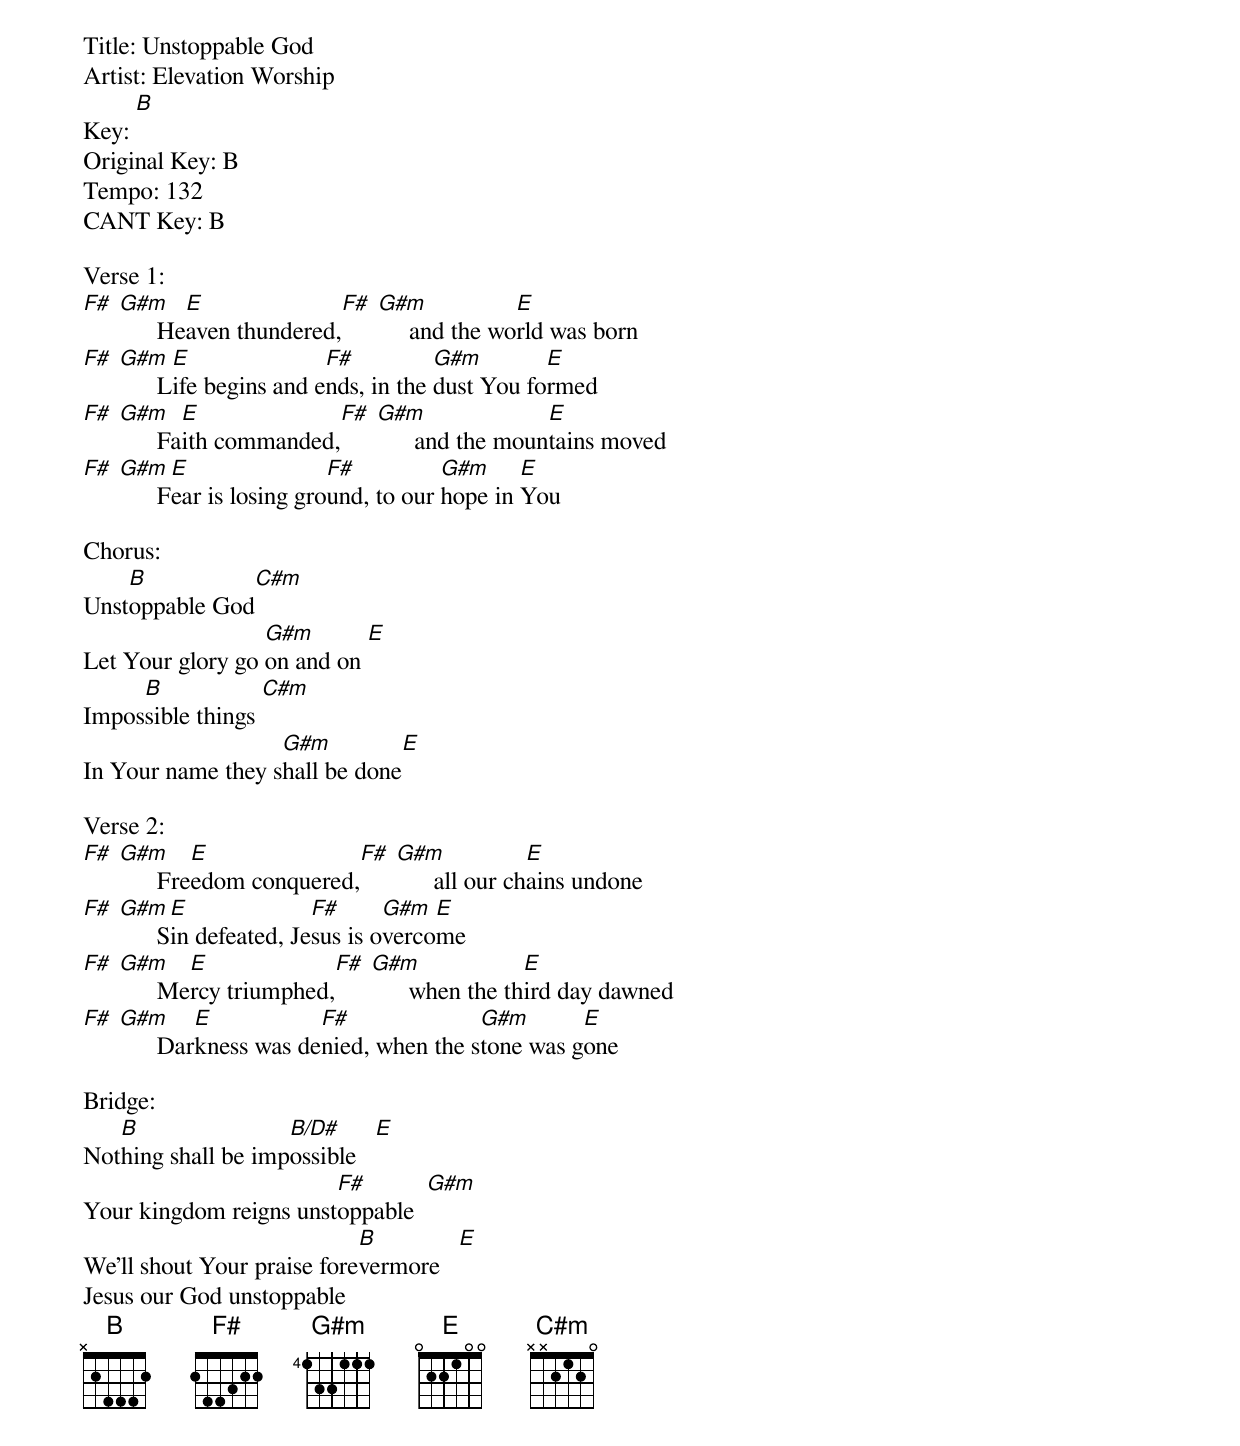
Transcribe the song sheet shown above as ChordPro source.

Title: Unstoppable God
Artist: Elevation Worship
Key: [B]
Original Key: B
Tempo: 132
CANT Key: B

Verse 1:
[F#] [G#m]      He[E]aven thundered,[F#] [G#m]     and the wo[E]rld was born
[F#] [G#m]      L[E]ife begins and e[F#]nds, in the [G#m]dust You fo[E]rmed
[F#] [G#m]      Fa[E]ith commanded,[F#] [G#m]      and the moun[E]tains moved
[F#] [G#m]      F[E]ear is losing gro[F#]und, to our [G#m]hope in [E]You

Chorus:
Unst[B]oppable God[C#m]
Let Your glory go [G#m]on and on [E]
Impos[B]sible things [C#m]
In Your name they s[G#m]hall be done[E]

Verse 2:
[F#] [G#m]      Fre[E]edom conquered,[F#] [G#m]      all our ch[E]ains undone
[F#] [G#m]      S[E]in defeated, Je[F#]sus is o[G#m]verco[E]me
[F#] [G#m]      Me[E]rcy triumphed,[F#] [G#m]      when the th[E]ird day dawned
[F#] [G#m]      Dar[E]kness was de[F#]nied, when the s[G#m]tone was g[E]one

Bridge:
Not[B]hing shall be imp[B/D#]ossible   [E]
Your kingdom reigns unst[F#]oppable  [G#m]
We'll shout Your praise fore[B]vermore   [E]
Jesus our God unstoppable
